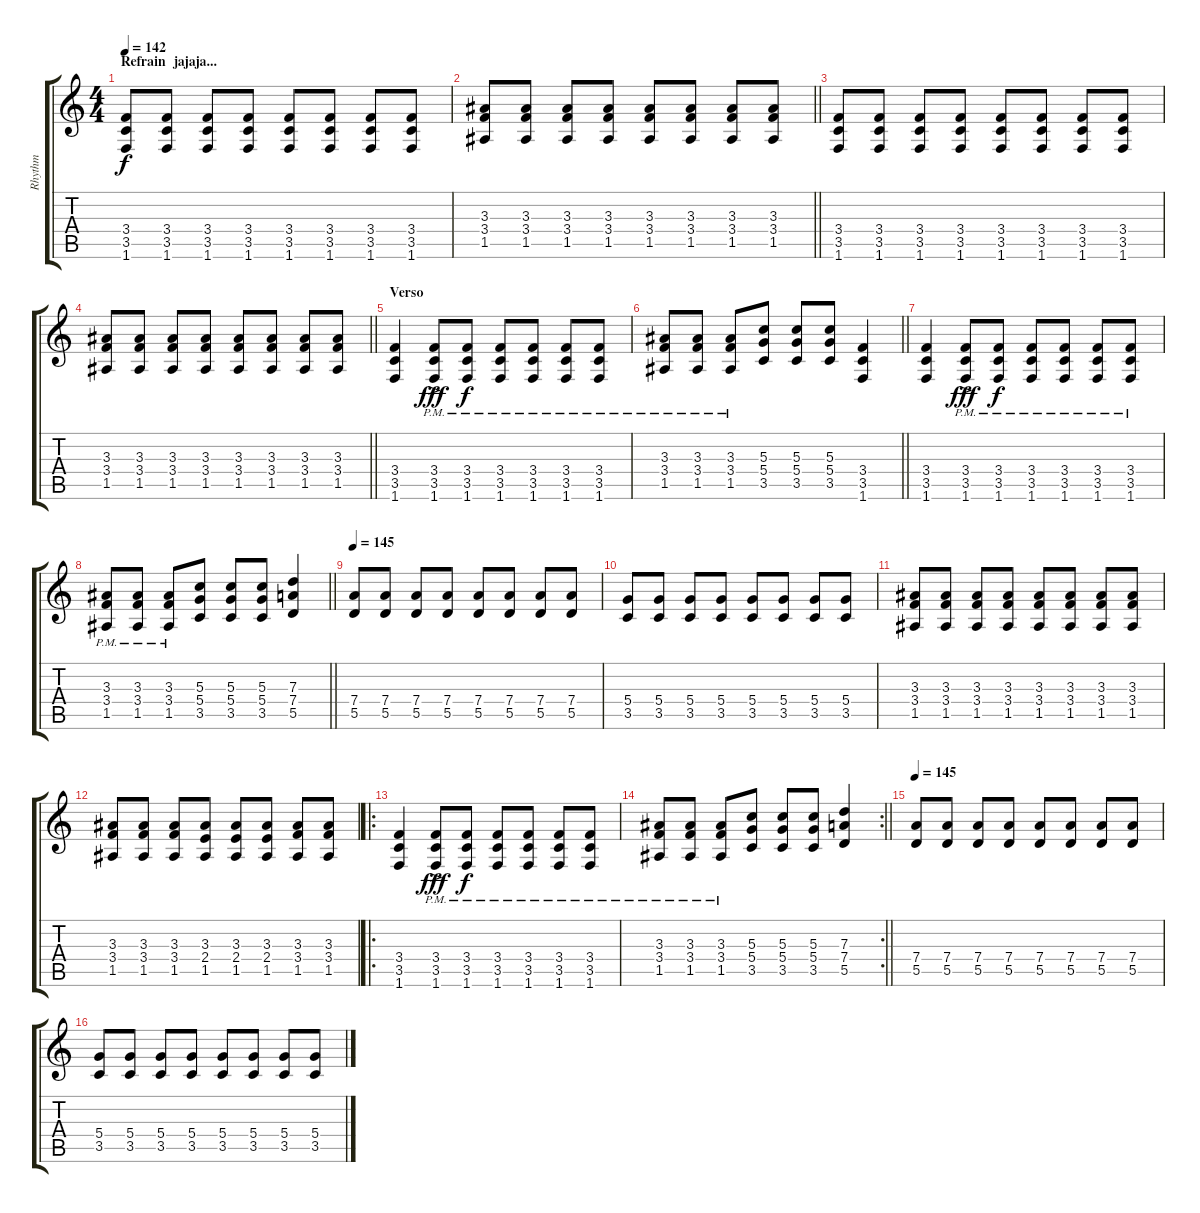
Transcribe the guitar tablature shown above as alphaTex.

\track ("Rhythm" "Rhythm") {instrument distortionguitar}
\staff {score tabs}
\tuning (E4 B3 G3 D3 A2 E2) {hide}
\ts (4 4)
\section ("" "Refrain  jajaja...")
\tempo 142
\clef g2
\ks c
(3.4 3.5 1.6).8{dy f} (3.4 3.5 1.6).8 (3.4 3.5 1.6).8 (3.4 3.5 1.6).8 (3.4 3.5 1.6).8 (3.4 3.5 1.6).8 (3.4 3.5 1.6).8 (3.4 3.5 1.6).8 |
\barLineRight lightlight
(3.3 3.4 1.5).8 (3.3 3.4 1.5).8 (3.3 3.4 1.5).8 (3.3 3.4 1.5).8 (3.3 3.4 1.5).8 (3.3 3.4 1.5).8 (3.3 3.4 1.5).8 (3.3 3.4 1.5).8 |
(3.4 3.5 1.6).8 (3.4 3.5 1.6).8 (3.4 3.5 1.6).8 (3.4 3.5 1.6).8 (3.4 3.5 1.6).8 (3.4 3.5 1.6).8 (3.4 3.5 1.6).8 (3.4 3.5 1.6).8 |
\barLineRight lightlight
(3.3 3.4 1.5).8 (3.3 3.4 1.5).8 (3.3 3.4 1.5).8 (3.3 3.4 1.5).8 (3.3 3.4 1.5).8 (3.3 3.4 1.5).8 (3.3 3.4 1.5).8 (3.3 3.4 1.5).8 |
\section ("" "Verso")
(3.4 3.5 1.6).4 (3.4{pm} 3.5{ac pm} 1.6{ac pm}).8{dy fff} (3.4{pm} 3.5{pm} 1.6{pm}).8{dy f} (3.4{pm} 3.5{pm} 1.6{pm}).8 (3.4{pm} 3.5{pm} 1.6{pm}).8 (3.4{pm} 3.5{pm} 1.6{pm}).8 (3.4{pm} 3.5{pm} 1.6{pm}).8 |
\barLineRight lightlight
(3.3{pm} 3.4{pm} 1.5{pm}).8 (3.3{pm} 3.4{pm} 1.5{pm}).8 (3.3{pm} 3.4{pm} 1.5{pm}).8 (5.3 5.4 3.5).8 (5.3 5.4 3.5).8 (5.3 5.4 3.5).8 (3.4 3.5 1.6).4 |
(3.4 3.5 1.6).4 (3.4 3.5{ac pm} 1.6{ac pm}).8{dy fff} (3.4 3.5{pm} 1.6{pm}).8{dy f} (3.4 3.5{pm} 1.6{pm}).8 (3.4 3.5{pm} 1.6{pm}).8 (3.4 3.5{pm} 1.6{pm}).8 (3.4 3.5{pm} 1.6{pm}).8 |
\barLineRight lightlight
(3.3{pm} 3.4{pm} 1.5{pm}).8 (3.3{pm} 3.4{pm} 1.5{pm}).8 (3.3{pm} 3.4{pm} 1.5{pm}).8 (5.3 5.4 3.5).8 (5.3 5.4 3.5).8 (5.3 5.4 3.5).8 (7.3 7.4 5.5).4 |
\tempo 145
(7.4 5.5).8 (7.4 5.5).8 (7.4 5.5).8 (7.4 5.5).8 (7.4 5.5).8 (7.4 5.5).8 (7.4 5.5).8 (7.4 5.5).8 |
(5.4 3.5).8 (5.4 3.5).8 (5.4 3.5).8 (5.4 3.5).8 (5.4 3.5).8 (5.4 3.5).8 (5.4 3.5).8 (5.4 3.5).8 |
(3.3 3.4 1.5).8 (3.3 3.4 1.5).8 (3.3 3.4 1.5).8 (3.3 3.4 1.5).8 (3.3 3.4 1.5).8 (3.3 3.4 1.5).8 (3.3 3.4 1.5).8 (3.3 3.4 1.5).8 |
(3.3 3.4 1.5).8 (3.3 3.4 1.5).8 (3.3 3.4 1.5).8 (3.3 2.4 1.5).8 (3.3 2.4 1.5).8 (3.3 2.4 1.5).8 (3.3 3.4 1.5).8 (3.3 3.4 1.5).8 |
\ro
(3.4 3.5 1.6).4 (3.4 3.5{ac pm} 1.6{ac pm}).8{dy fff} (3.4 3.5{pm} 1.6{pm}).8{dy f} (3.4 3.5{pm} 1.6{pm}).8 (3.4 3.5{pm} 1.6{pm}).8 (3.4 3.5{pm} 1.6{pm}).8 (3.4 3.5{pm} 1.6{pm}).8 |
\rc 2
\barLineRight lightlight
(3.3{pm} 3.4{pm} 1.5{pm}).8 (3.3{pm} 3.4{pm} 1.5{pm}).8 (3.3{pm} 3.4{pm} 1.5{pm}).8 (5.3 5.4 3.5).8 (5.3 5.4 3.5).8 (5.3 5.4 3.5).8 (7.3 7.4 5.5).4 |
\tempo 145
(7.4 5.5).8 (7.4 5.5).8 (7.4 5.5).8 (7.4 5.5).8 (7.4 5.5).8 (7.4 5.5).8 (7.4 5.5).8 (7.4 5.5).8 |
(5.4 3.5).8 (5.4 3.5).8 (5.4 3.5).8 (5.4 3.5).8 (5.4 3.5).8 (5.4 3.5).8 (5.4 3.5).8 (5.4 3.5).8
